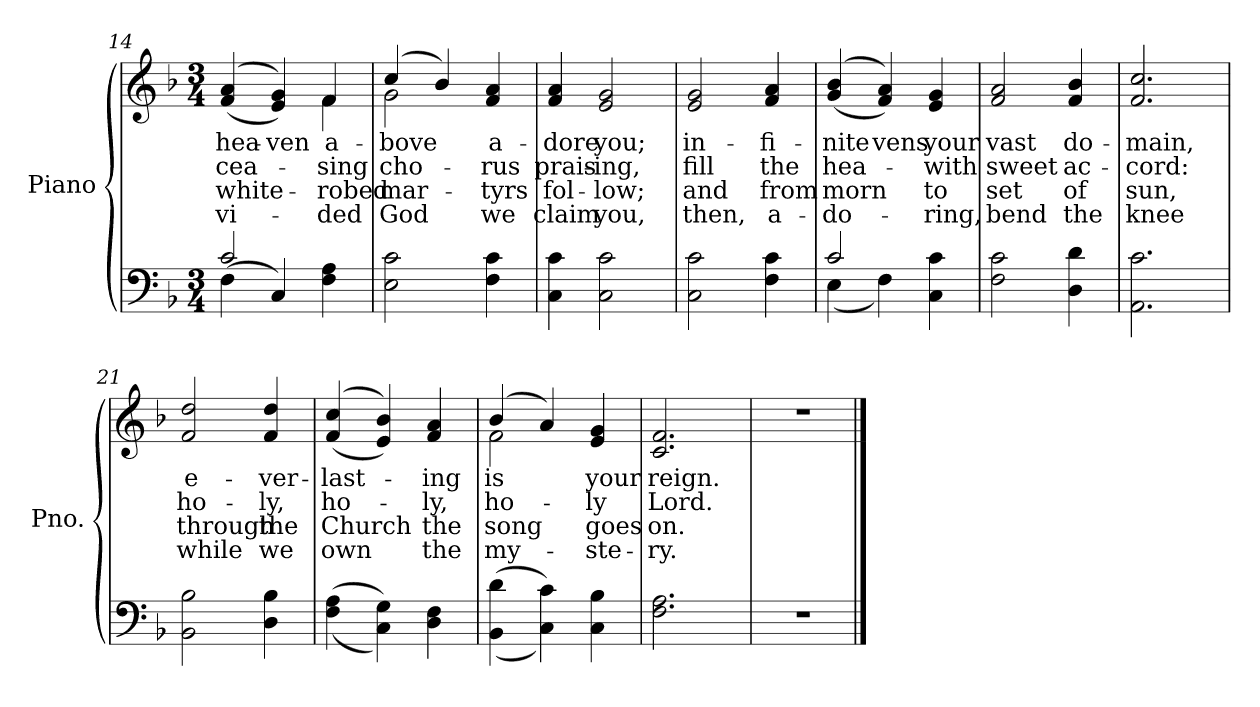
**kern	**kern	**text	**text	**text	**text
*part2	*part1	*part1	*part1	*part1	*part1
*staff2	*staff1	*staff1	*staff1	*staff1	*staff1
*I"Piano	*I"Piano	*	*	*	*
*I'Pno.	*I'Pno.	*	*	*	*
*clefF4	*clefG2	*	*	*	*
*k[b-]	*k[b-]	*	*	*	*
*F:	*F:	*	*	*	*
*M3/4	*M3/4	*	*	*	*
=14	=14	=14	=14	=14	=14
*^	*	*	*	*	*
!	!	!	!LO:LY:b:color=#000000	!LO:LY:b:color=#000000	!LO:LY:b:color=#000000	!LO:LY:b:color=#000000
*	*	*^	*	*	*	*
2ci/	(4Fi\	((4fi/ 4ai	2ryy	hea-	-cea-	-white-	-vi-
!	!	!	!	!LO:LY:b:color=#000000	!	!	!
.	4Ci/)	4ei/ 4gi))	.	-ven	.	.	.
!	!	!	!	!LO:LY:b:color=#000000	!LO:LY:b:color=#000000	!LO:LY:b:color=#000000	!LO:LY:b:color=#000000
4Fi\ 4Ai	4ryy	4fi/	4fi\	a-	-sing	-robed	ded
*v	*v	*	*	*	*	*	*
=15	=15	=15	=15	=15	=15	=15
*^	*	*	*	*	*	*
!	!	!	!	!LO:LY:b:color=#000000	!LO:LY:b:color=#000000	!LO:LY:b:color=#000000	!LO:LY:b:color=#000000
*v	*v	*	*	*	*	*	*
2Ei\ 2ci	(4cci/	2gi\	-bove	cho-	mar-	-God
.	4b-i/)	.	.	.	.	.
!	!	!	!LO:LY:b:color=#000000	!LO:LY:b:color=#000000	!LO:LY:b:color=#000000	!LO:LY:b:color=#000000
4Fi\ 4ci	4fi/ 4ai	4ryy	a-	-rus	tyrs	we
*	*v	*v	*	*	*	*
=16	=16	=16	=16	=16	=16
*	*^	*	*	*	*
!	!	!	!LO:LY:b:color=#000000	!LO:LY:b:color=#000000	!LO:LY:b:color=#000000	!LO:LY:b:color=#000000
*	*v	*v	*	*	*	*
4Ci\ 4ci	4fi/ 4ai	-dore	prais-	fol-	-claim
!	!	!LO:LY:b:color=#000000	!LO:LY:b:color=#000000	!LO:LY:b:color=#000000	!LO:LY:b:color=#000000
2Ci\ 2ci	2ei/ 2gi	you;	-ing,	low;	you,
=17	=17	=17	=17	=17	=17
!	!	!LO:LY:b:color=#000000	!LO:LY:b:color=#000000	!LO:LY:b:color=#000000	!LO:LY:b:color=#000000
2Ci\ 2ci	2ei/ 2gi	in-	fill	and	then,
!	!	!LO:LY:b:color=#000000	!LO:LY:b:color=#000000	!LO:LY:b:color=#000000	!LO:LY:b:color=#000000
4Fi\ 4ci	4fi/ 4ai	-fi-	the	from	a-
=18	=18	=18	=18	=18	=18
*^	*	*	*	*	*
!	!	!	!LO:LY:b:color=#000000	!LO:LY:b:color=#000000	!LO:LY:b:color=#000000	!LO:LY:b:color=#000000
2ci/	(4Ei\	((4gi/ 4b-i	-nite	hea-	-morn	do-
!	!	!	!LO:LY:b:color=#000000	!	!	!
.	4Fi\)	4fi/ 4ai))	-vens	.	.	.
!	!	!	!LO:LY:b:color=#000000	!LO:LY:b:color=#000000	!LO:LY:b:color=#000000	!LO:LY:b:color=#000000
4Ci\ 4ci	4ryy	4ei/ 4gi	your	with	-to	ring,
*v	*v	*	*	*	*	*
!!LO:LB:g=z
=19	=19	=19	=19	=19	=19
*^	*	*	*	*	*
!	!	!	!LO:LY:b:color=#000000	!LO:LY:b:color=#000000	!LO:LY:b:color=#000000	!LO:LY:b:color=#000000
*v	*v	*	*	*	*	*
2Fi\ 2ci	2fi/ 2ai	vast	sweet	set	bend
!	!	!LO:LY:b:color=#000000	!LO:LY:b:color=#000000	!LO:LY:b:color=#000000	!LO:LY:b:color=#000000
4Di\ 4di	4fi/ 4b-i	do-	ac-	of	the
=20	=20	=20	=20	=20	=20
!	!	!LO:LY:b:color=#000000	!LO:LY:b:color=#000000	!LO:LY:b:color=#000000	!LO:LY:b:color=#000000
2.AAi\ 2.ci	2.fi/ 2.cci	-main,	-cord:	sun,	knee
=21	=21	=21	=21	=21	=21
!	!	!LO:LY:b:color=#000000	!LO:LY:b:color=#000000	!LO:LY:b:color=#000000	!LO:LY:b:color=#000000
2BB-i\ 2B-i	2fi/ 2ddi	e-	ho-	through	while
!	!	!LO:LY:b:color=#000000	!LO:LY:b:color=#000000	!LO:LY:b:color=#000000	!LO:LY:b:color=#000000
4Di\ 4B-i	4fi/ 4ddi	-ver-	-ly,	the	we
=22	=22	=22	=22	=22	=22
!	!	!LO:LY:b:color=#000000	!LO:LY:b:color=#000000	!LO:LY:b:color=#000000	!LO:LY:b:color=#000000
((4Fi\ 4Ai	((4fi/ 4cci	-last-	ho-	Church	own
4Ci\ 4Gi))	4ei/ 4b-i))	.	.	.	.
!	!	!LO:LY:b:color=#000000	!LO:LY:b:color=#000000	!LO:LY:b:color=#000000	!LO:LY:b:color=#000000
4Di\ 4Fi	4fi/ 4ai	-ing	-ly,	the	the
=23	=23	=23	=23	=23	=23
!	!	!LO:LY:b:color=#000000	!LO:LY:b:color=#000000	!LO:LY:b:color=#000000	!LO:LY:b:color=#000000
*	*^	*	*	*	*
((4BB-i\ 4di	(4b-i/	2fi\	is	ho-	song	my-
4Ci\ 4ci))	4ai/)	.	.	.	.	.
!	!	!	!LO:LY:b:color=#000000	!LO:LY:b:color=#000000	!LO:LY:b:color=#000000	!LO:LY:b:color=#000000
4Ci\ 4B-i	4ei/ 4gi	4ryy	your	-ly	-goes	ste-
*	*v	*v	*	*	*	*
=24	=24	=24	=24	=24	=24
*	*^	*	*	*	*
!	!	!	!LO:LY:b:color=#000000	!LO:LY:b:color=#000000	!LO:LY:b:color=#000000	!LO:LY:b:color=#000000
*	*v	*v	*	*	*	*
2.Fi\ 2.Ai	2.ci/ 2.fi	reign.	Lord.	-on.	ry.
=25	=25	=25	=25	=25	=25
!LO:N:vis=1	!LO:N:vis=1	!	!	!	!
2.r	2.r	.	.	.	.
==	==	==	==	==	==
*-	*-	*-	*-	*-	*-
